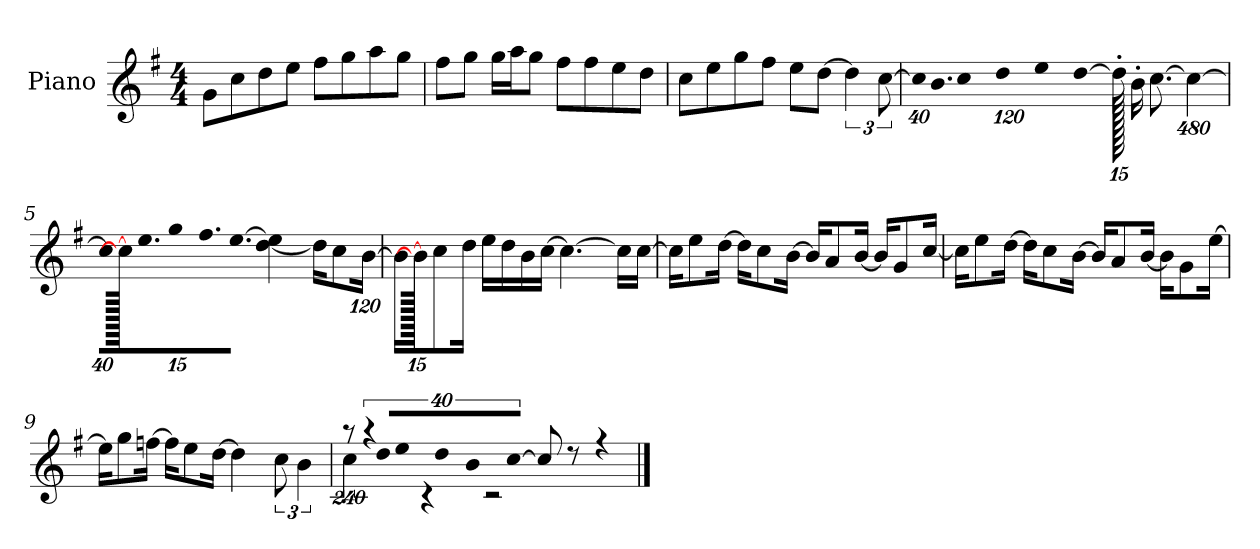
**kern
*part1
*staff1
*I"Piano
*I'P-no
*clefG2
*k[f#]
*M4/4
*MM90
=1
8g\L
8cc\
8dd\
8ee\J
8ff#\L
8gg\
8aa\
8gg\J
=2
8ff#\L
8gg\J
16gg\LL
16aa\J
8gg\J
8ff#\L
8ff#\
8ee\
8dd\J
=3
8cc\L
8ee\
8gg\
8ff#\J
8ee\L
[8dd\J
6dd\]
[12cc\
=4
*Xbrackettup
!LO:N:vis=32
640%23cc\KLL]
!LO:N:vis=16.
960%103b\J
!LO:N:vis=8
960%137cc\
!LO:N:vis=16
1920%137dd\L
!LO:N:vis=32
640%23ee\K
[384%41dd\J
1920dd'\]
16b'\KL
[8.cc\J
1920%479cc\_
!!LO:LB:g=z
=5
!LO:N:vis=32
640%23cc\KLL]
1920cc\_
!LO:N:vis=16.
960%103ee\J
!LO:N:vis=8
960%137gg\
!LO:N:vis=16.
960%103ff#\L
!LO:N:vis=16.
[960%103ee\JJ
[4dd\ 4ee\]
16dd\KL]
8cc\
[1920%119b\Jk
=6
16b\KL]
1920b\_
8cc\
16dd\Jk
16ee\LL
16dd\
16b\
[16cc\JJ
4.cc\_
16cc\LL]
[16cc\JJ
=7
16cc\KL]
8ee\
[16dd\Jk
16dd\KL]
8cc\
[16b\Jk
16b/KL]
8a/
[16b/Jk
16b/KL]
8g/
[16cc/Jk
!!LO:LB:g=z
=8
16cc\KL]
8ee\
[16dd\Jk
16dd\KL]
8cc\
[16b\Jk
16b/KL]
8a/
[16b/Jk
16b\KL]
8g\
[16ee\Jk
=9
16ee\KL]
8gg\
[16ffn\Jk
16ff\KL]
8ee\
[16dd\Jk
4dd\]
*brackettup
12cc\
6b\
=10
!LO:N:vis=16
*^
1920%137r	4cc'\
!LO:N:vis=32	!
640%23r	.
!LO:N:vis=32	!
640%23dd/KLL	.
!LO:N:vis=16	!
1920%137ee/	.
!LO:N:vis=16	!
1920%137dd/	.
.	4r
!LO:N:vis=16	!
1920%137b/J	.
!LO:N:vis=8	!
[960%137cc/J	.
8cc/]	2r
8r	.
4r	.
*v	*v
==
*-
